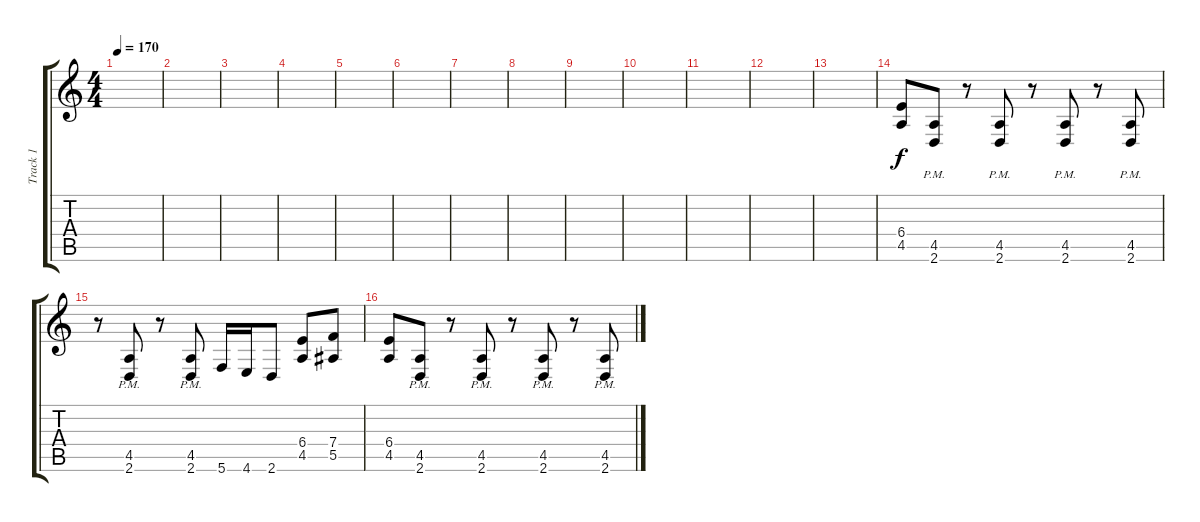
\track ("Track 1" "Track 1") {instrument distortionguitar}
\staff {score tabs}
\tuning (C4 G3 Eb3 Bb2 F2 C2) {hide}
\ts (4 4)
\tempo 170
\clef g2
\ks c
|
|
|
|
|
|
|
|
|
|
|
|
|
(6.4 4.5).8 (4.5{pm} 2.6{pm}).8 r.8 (4.5{pm} 2.6{pm}).8 r.8 (4.5{pm} 2.6{pm}).8 r.8 (4.5{pm} 2.6{pm}).8 |
r.8 (4.5{pm} 2.6{pm}).8 r.8 (4.5{pm} 2.6{pm}).8 5.6.16 4.6.16 2.6.8 (6.4 4.5).8 (7.4 5.5).8 |
(6.4 4.5).8 (4.5{pm} 2.6{pm}).8 r.8 (4.5{pm} 2.6{pm}).8 r.8 (4.5{pm} 2.6{pm}).8 r.8 (4.5{pm} 2.6{pm}).8
